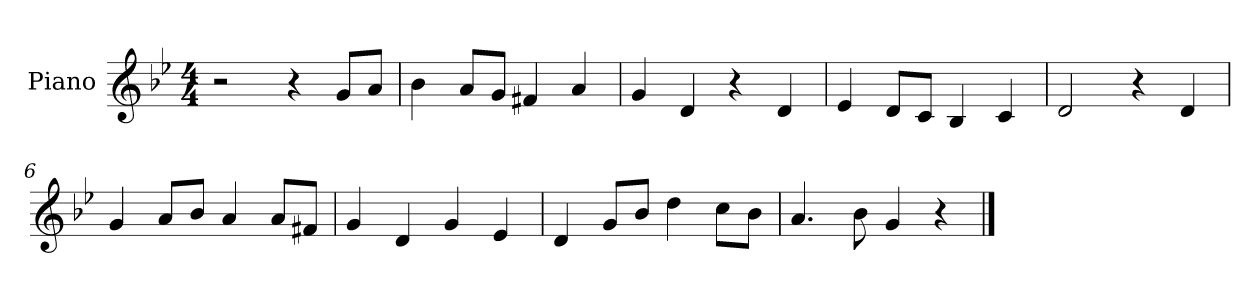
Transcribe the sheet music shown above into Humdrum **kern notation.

**kern
*part1
*staff1
*I"Piano
*I'Pno.
*clefG2
*k[b-e-]
*M4/4
*MM120
=1
2r
4r
8g/L
8a/J
=2
4b-\
8a/L
8g/J
4f#X/
4a/
=3
4g/
4d/
4r
4d/
=4
4e-/
8d/L
8c/J
4B-/
4c/
=5
2d/
4r
4d/
=6
4g/
8a/L
8b-/J
4a/
8a/L
8f#X/J
=7
4g/
4d/
4g/
4e-/
=8
4d/
8g/L
8b-/J
4dd\
8cc\L
8b-\J
!!LO:LB:g=z
=9
4.a/
8b-\
4g/
4r
==
*-
